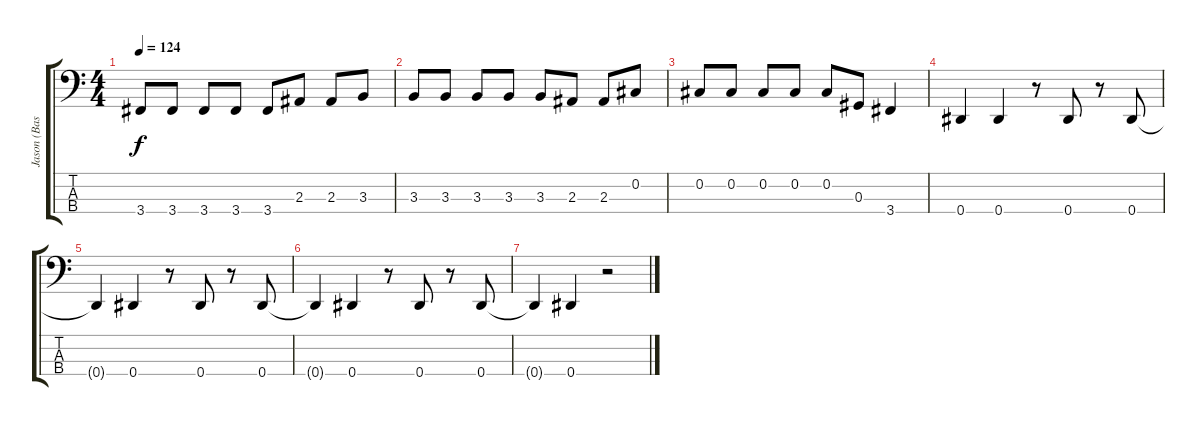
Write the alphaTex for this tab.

\track ("Jason (Bass)" "Jason (Bas") {instrument electricbasspick}
\staff {score tabs}
\tuning (Gb2 Db2 Ab1 Eb1) {hide}
\ts (4 4)
\tempo 124
\clef f4
\ks c
3.4.8{dy f} 3.4.8 3.4.8 3.4.8 3.4.8 2.3.8 2.3.8 3.3.8 |
3.3.8 3.3.8 3.3.8 3.3.8 3.3.8 2.3.8 2.3.8 0.2.8 |
0.2.8 0.2.8 0.2.8 0.2.8 0.2.8 0.3.8 3.4.4 |
0.4.4 0.4.4 r.8 0.4.8 r.8 0.4.8 |
0.4{t}.4 0.4.4 r.8 0.4.8 r.8 0.4.8 |
0.4{t}.4 0.4.4 r.8 0.4.8 r.8 0.4.8 |
0.4{t}.4 0.4.4 r.2
